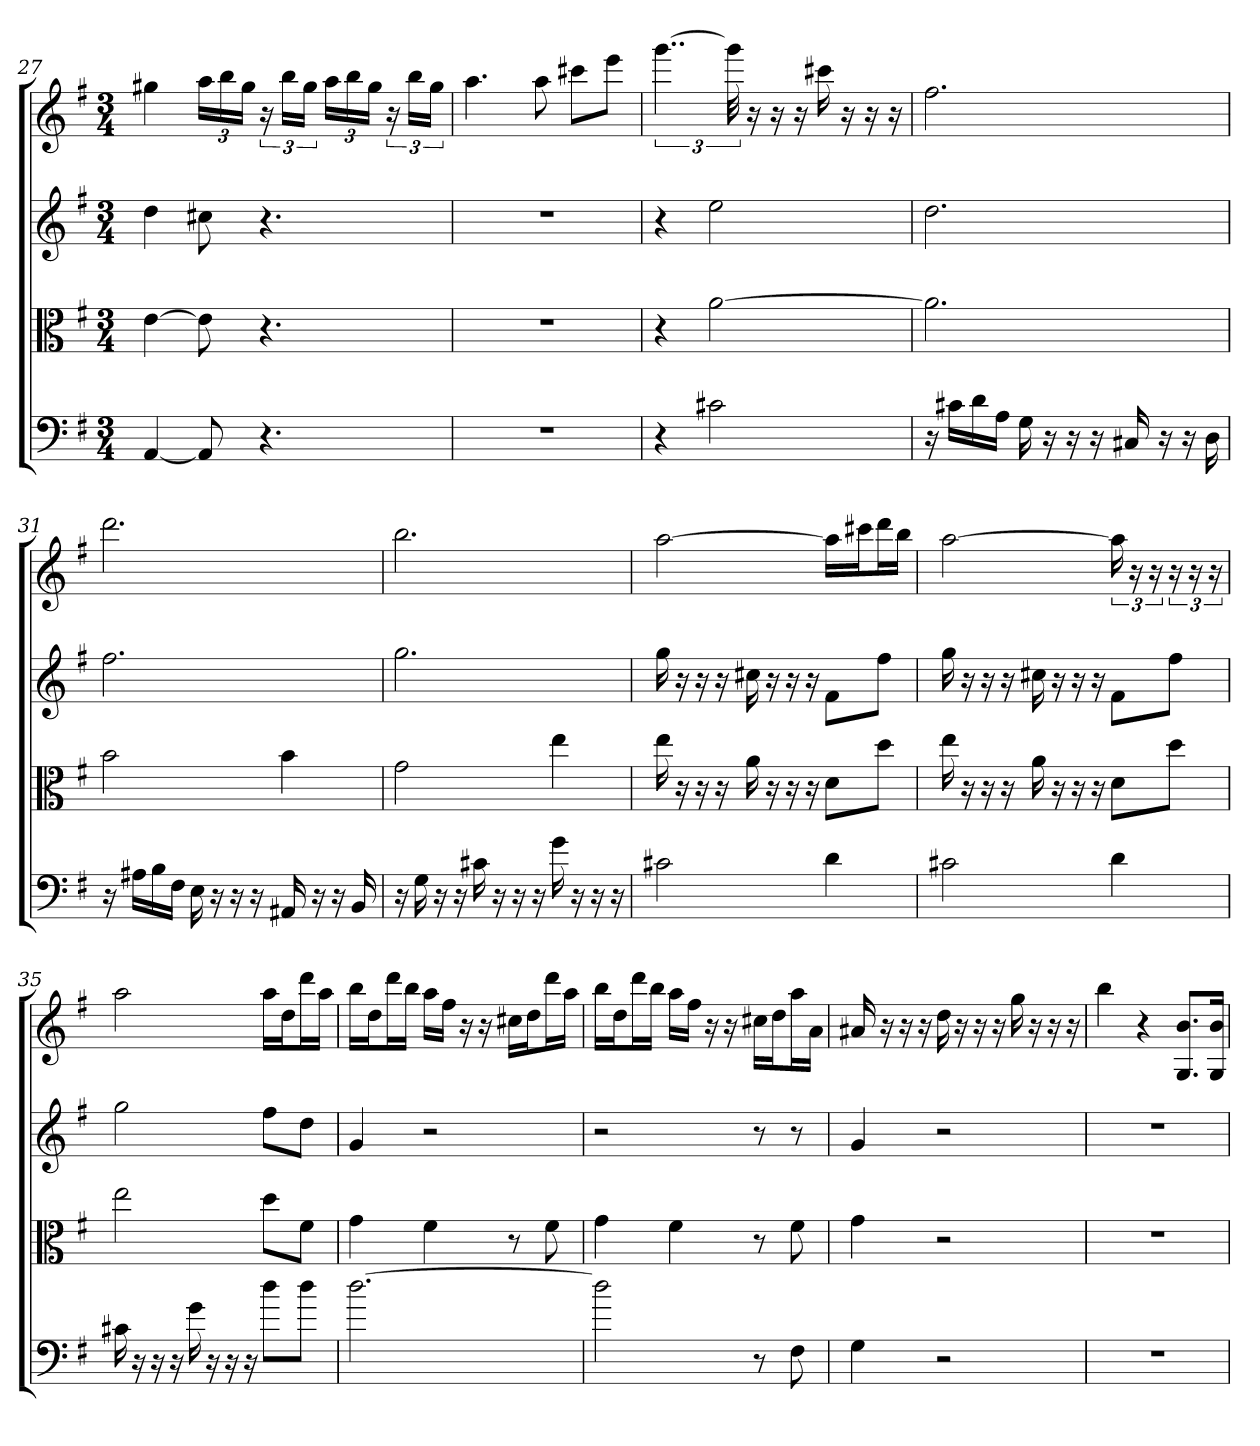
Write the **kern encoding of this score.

**kern	**kern	**kern	**kern
*part4	*part3	*part2	*part1
*staff4	*staff3	*staff2	*staff1
*clefF4	*clefC3	*clefG2	*clefG2
*k[f#]	*k[f#]	*k[f#]	*k[f#]
*G:	*G:	*G:	*G:
*M3/4	*M3/4	*M3/4	*M3/4
=27	=27	=27	=27
[4AA	[4e	4dd	4gg#X
8AA]	8e]	8cc#X	24aa\LL
.	.	.	24bb\
.	.	.	24gg#\JJ
4.r	4.r	4.r	24r
.	.	.	24bb\LL
.	.	.	24gg#\JJ
.	.	.	24aa\LL
.	.	.	24bb\
.	.	.	24gg#\JJ
.	.	.	24r
.	.	.	24bb\LL
.	.	.	24gg#\JJ
=28	=28	=28	=28
2.r	2.r	2.r	4.aa
.	.	.	8aa
.	.	.	8ccc#X\L
.	.	.	8eee\J
=29	=29	=29	=29
4r	4r	4r	[6..ggg
2c#X	[2a	2ee	.
.	.	.	48ggg]
.	.	.	16r
.	.	.	16r
.	.	.	16r
.	.	.	16ccc#X
.	.	.	16r
.	.	.	16r
.	.	.	16r
=30	=30	=30	=30
16r	2.a]	2.dd	2.ff#
16c#X\LL	.	.	.
16d\	.	.	.
16A\JJ	.	.	.
16G	.	.	.
16r	.	.	.
16r	.	.	.
16r	.	.	.
16C#X	.	.	.
16r	.	.	.
16r	.	.	.
16D	.	.	.
=31	=31	=31	=31
16r	2b	2.ff#	2.ddd
16A#X\LL	.	.	.
16B\	.	.	.
16F#\JJ	.	.	.
16E	.	.	.
16r	.	.	.
16r	.	.	.
16r	.	.	.
16AA#X	4b	.	.
16r	.	.	.
16r	.	.	.
16BB	.	.	.
=32	=32	=32	=32
16r	2g	2.gg	2.bb
16G	.	.	.
16r	.	.	.
16r	.	.	.
16c#X	.	.	.
16r	.	.	.
16r	.	.	.
16r	.	.	.
16g	4ee	.	.
16r	.	.	.
16r	.	.	.
16r	.	.	.
=33	=33	=33	=33
2c#X	16ee	16gg	[2aa
.	16r	16r	.
.	16r	16r	.
.	16r	16r	.
.	16a	16cc#X	.
.	16r	16r	.
.	16r	16r	.
.	16r	16r	.
4d	8d\L	8f#\L	16aa\LL]
.	.	.	16ccc#X\J
.	8dd\J	8ff#\J	16ddd\L
.	.	.	16bb\JJ
=34	=34	=34	=34
2c#X	16ee	16gg	[2aa
.	16r	16r	.
.	16r	16r	.
.	16r	16r	.
.	16a	16cc#X	.
.	16r	16r	.
.	16r	16r	.
.	16r	16r	.
4d	8d\L	8f#\L	24aa]
.	.	.	24r
.	.	.	24r
.	8dd\J	8ff#\J	24r
.	.	.	24r
.	.	.	24r
=35	=35	=35	=35
16c#X	2ee	2gg	2aa
16r	.	.	.
16r	.	.	.
16r	.	.	.
16g	.	.	.
16r	.	.	.
16r	.	.	.
16r	.	.	.
8dd\L	8dd\L	8ff#\L	16aa\LL
.	.	.	16dd\J
8dd\J	8f#\J	8dd\J	16ddd\L
.	.	.	16aa\JJ
=36	=36	=36	=36
[2.dd	4g	4g	16bb\LL
.	.	.	16dd\J
.	.	.	16ddd\L
.	.	.	16bb\JJ
.	4f#	2r	16aa\LL
.	.	.	16ff#\JJ
.	.	.	16r
.	.	.	16r
.	8r	.	16cc#X\LL
.	.	.	16dd\J
.	8f#	.	16ddd\L
.	.	.	16aa\JJ
=37	=37	=37	=37
2dd]	4g	2r	16bb\LL
.	.	.	16dd\J
.	.	.	16ddd\L
.	.	.	16bb\JJ
.	4f#	.	16aa\LL
.	.	.	16ff#\JJ
.	.	.	16r
.	.	.	16r
8r	8r	8r	16cc#X\LL
.	.	.	16dd\J
8F#	8f#	8r	16aa\L
.	.	.	16a\JJ
=38	=38	=38	=38
4G	4g	4g	16a#X
.	.	.	16r
.	.	.	16r
.	.	.	16r
2r	2r	2r	16dd
.	.	.	16r
.	.	.	16r
.	.	.	16r
.	.	.	16gg
.	.	.	16r
.	.	.	16r
.	.	.	16r
=39	=39	=39	=39
2.r	2.r	2.r	4bb
.	.	.	4r
.	.	.	8.G/ 8.b/L
.	.	.	16G/ 16b/Jk
=	=	=	=
*-	*-	*-	*-
